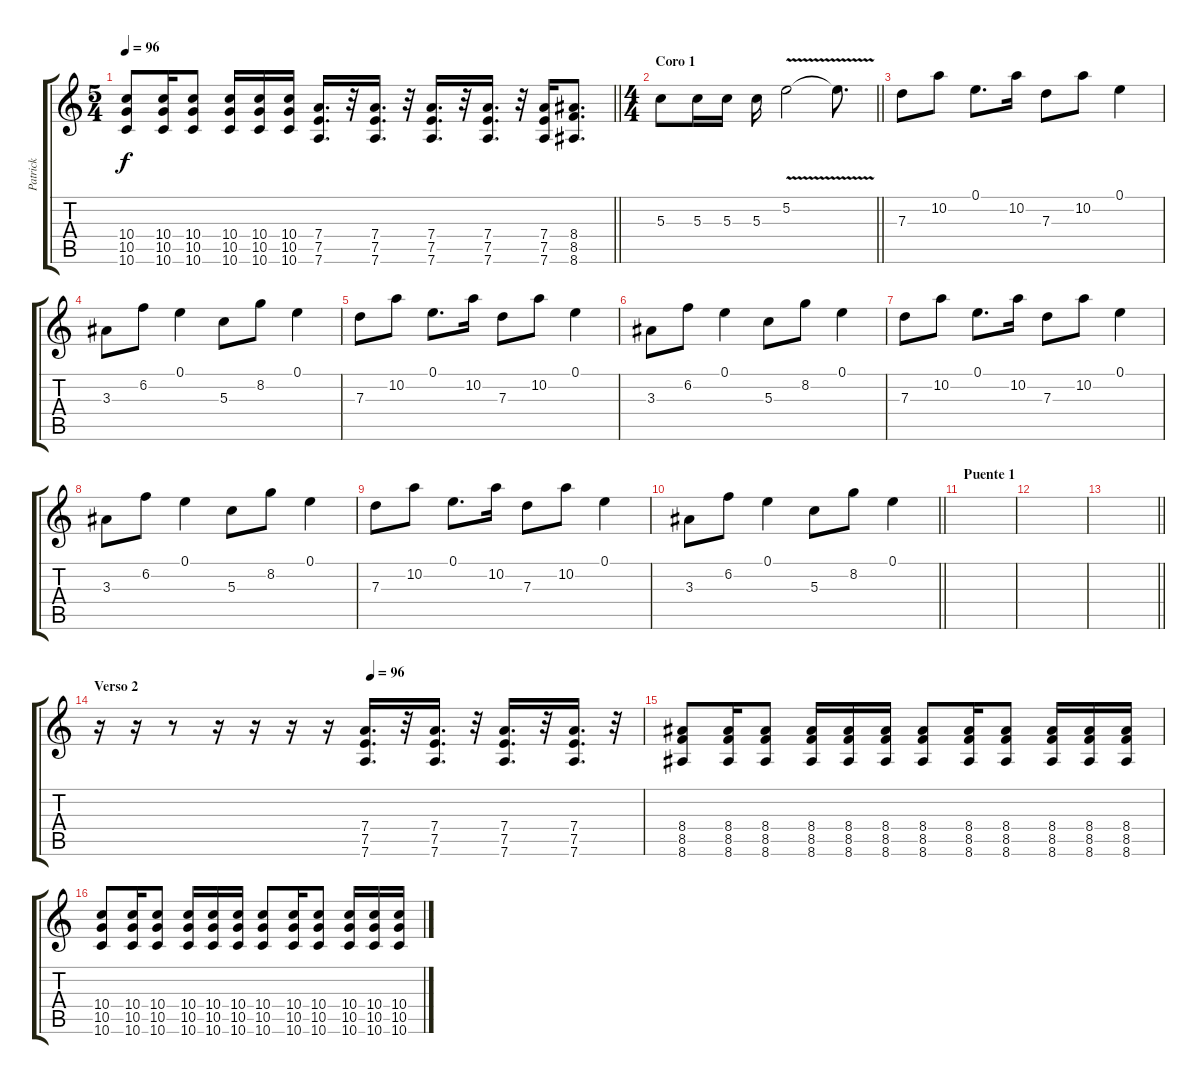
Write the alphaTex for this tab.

\track ("Patrick " "Patrick ") {instrument distortionguitar}
\staff {score tabs}
\tuning (E4 B3 G3 D3 A2 D2) {hide}
\ts (5 4)
\tempo 96
\clef g2
\barLineRight lightlight
\ks c
(10.4 10.5 10.6).8{dy f} (10.4 10.5 10.6).16 (10.4 10.5 10.6).8 (10.4 10.5 10.6).16 (10.4 10.5 10.6).16 (10.4 10.5 10.6).16 (7.4 7.5 7.6).16{d instrument distortionguitar} r.32 (7.4 7.5 7.6).16{d} r.32 (7.4 7.5 7.6).16{d} r.32 (7.4 7.5 7.6).16{d} r.32 (7.4 7.5 7.6).16 (8.4 8.5 8.6).8{d} |
\ts (4 4)
\section ("" "Coro 1")
\barLineRight lightlight
5.3.8{instrument electricguitarjazz} 5.3.16 5.3.16 5.3.16 5.2{v}.2 5.2{t}.8{d} |
7.3.8 10.2.8 0.1.8{d} 10.2.16 7.3.8 10.2.8 0.1.4 |
3.3.8 6.2.8 0.1.4 5.3.8 8.2.8 0.1.4 |
7.3.8 10.2.8 0.1.8{d} 10.2.16 7.3.8 10.2.8 0.1.4 |
3.3.8 6.2.8 0.1.4 5.3.8 8.2.8 0.1.4 |
7.3.8 10.2.8 0.1.8{d} 10.2.16 7.3.8 10.2.8 0.1.4 |
3.3.8 6.2.8 0.1.4 5.3.8 8.2.8 0.1.4 |
7.3.8 10.2.8 0.1.8{d} 10.2.16 7.3.8 10.2.8 0.1.4 |
\barLineRight lightlight
3.3.8 6.2.8 0.1.4 5.3.8 8.2.8 0.1.4 |
\section ("" "Puente 1")
|
|
\barLineRight lightlight
|
\section ("" "Verso 2")
\tempo (96 0.5)
r.16 r.16 r.8 r.16 r.16 r.16 r.16 (7.4 7.5 7.6).16{d volume 11 instrument distortionguitar} r.32 (7.4 7.5 7.6).16{d} r.32 (7.4 7.5 7.6).16{d} r.32 (7.4 7.5 7.6).16{d} r.32 |
(8.4 8.5 8.6).8{volume 12} (8.4 8.5 8.6).16 (8.4 8.5 8.6).8 (8.4 8.5 8.6).16 (8.4 8.5 8.6).16 (8.4 8.5 8.6).16 (8.4 8.5 8.6).8 (8.4 8.5 8.6).16 (8.4 8.5 8.6).8 (8.4 8.5 8.6).16 (8.4 8.5 8.6).16 (8.4 8.5 8.6).16 |
(10.4 10.5 10.6).8 (10.4 10.5 10.6).16 (10.4 10.5 10.6).8 (10.4 10.5 10.6).16 (10.4 10.5 10.6).16 (10.4 10.5 10.6).16 (10.4 10.5 10.6).8 (10.4 10.5 10.6).16 (10.4 10.5 10.6).8 (10.4 10.5 10.6).16 (10.4 10.5 10.6).16 (10.4 10.5 10.6).16
